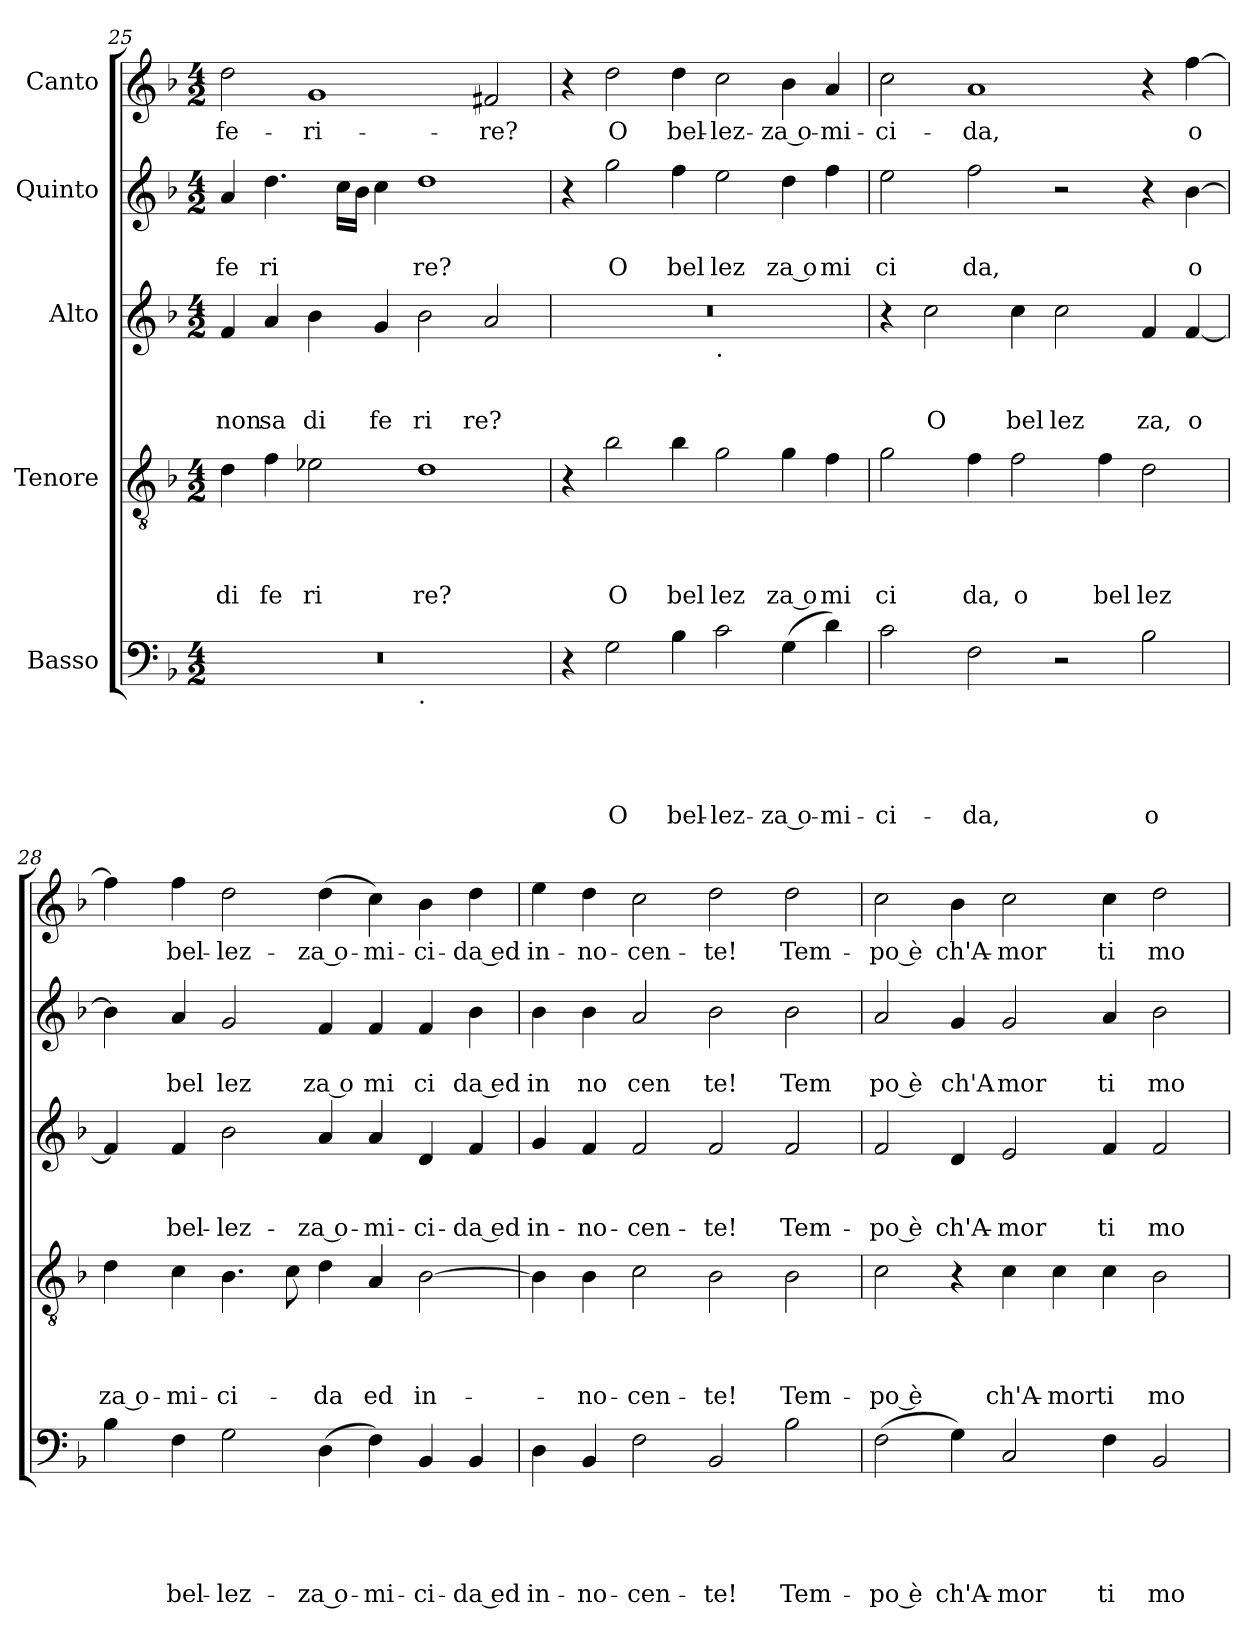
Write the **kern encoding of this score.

**kern	**text	**text	**text	**text	**text	**kern	**text	**text	**text	**text	**kern	**text	**text	**text	**kern	**text	**text	**kern	**text
*part5	*part5	*part5	*part5	*part5	*part5	*part4	*part4	*part4	*part4	*part4	*part3	*part3	*part3	*part3	*part2	*part2	*part2	*part1	*part1
*staff5	*staff5	*staff5	*staff5	*staff5	*staff5	*staff4	*staff4	*staff4	*staff4	*staff4	*staff3	*staff3	*staff3	*staff3	*staff2	*staff2	*staff2	*staff1	*staff1
*I"Basso	*	*	*	*	*	*I"Tenore	*	*	*	*	*I"Alto	*	*	*	*I"Quinto	*	*	*I"Canto	*
*clefF4	*	*	*	*	*	*clefGv2	*	*	*	*	*clefG2	*	*	*	*clefG2	*	*	*clefG2	*
*k[b-]	*	*	*	*	*	*k[b-]	*	*	*	*	*k[b-]	*	*	*	*k[b-]	*	*	*k[b-]	*
*F:	*	*	*	*	*	*F:	*	*	*	*	*F:	*	*	*	*F:	*	*	*F:	*
*M4/2	*	*	*	*	*	*M4/2	*	*	*	*	*M4/2	*	*	*	*M4/2	*	*	*M4/2	*
=25	=25	=25	=25	=25	=25	=25	=25	=25	=25	=25	=25	=25	=25	=25	=25	=25	=25	=25	=25
!	!	!	!	!	!	!	!	!	!	!LO:LY:b	!	!	!	!LO:LY:b	!	!	!LO:LY:b	!	!LO:LY:b
*^	*	*	*	*	*	*	*	*	*	*	*	*	*	*	*	*	*	*	*
0r	1ryy	.	.	.	.	.	4d\	.	.	.	di	4f/	.	.	non	4a/	.	fe	2dd\	fe-
!	!	!	!	!	!	!	!	!	!	!	!LO:LY:b	!	!	!	!LO:LY:b	!	!	!LO:LY:b	!	!
.	.	.	.	.	.	.	4f\	.	.	.	fe	4a/	.	.	sa	4.dd\	.	ri	.	.
!	!	!	!	!	!	!	!	!	!	!	!LO:LY:b	!	!	!	!LO:LY:b	!	!	!	!	!LO:LY:b
.	.	.	.	.	.	.	2e-X\	.	.	.	ri	4b-\	.	.	di	.	.	.	1g	-ri-
.	.	.	.	.	.	.	.	.	.	.	.	.	.	.	.	16cc\LL	.	.	.	.
.	.	.	.	.	.	.	.	.	.	.	.	.	.	.	.	16b-\JJ	.	.	.	.
!	!	!	!	!	!	!	!	!	!	!	!	!	!	!	!LO:LY:b	!	!	!	!	!
.	.	.	.	.	.	.	.	.	.	.	.	4g/	.	.	fe	4cc\	.	.	.	.
!	!LO:TX:b:t=.	!	!	!	!	!	!	!	!	!	!	!	!	!	!	!	!	!	!	!
!	!	!	!	!	!	!	!	!	!	!	!LO:LY:b	!	!	!	!LO:LY:b	!	!	!LO:LY:b	!	!
.	1ryy	.	.	.	.	.	1d	.	.	.	re?	2b-\	.	.	ri	1dd	.	re?	.	.
!	!	!	!	!	!	!	!	!	!	!	!	!	!	!	!LO:LY:b	!	!	!	!	!LO:LY:b
.	.	.	.	.	.	.	.	.	.	.	.	2a/	.	.	re?	.	.	.	2f#X/	-re?
*v	*v	*	*	*	*	*	*	*	*	*	*	*	*	*	*	*	*	*	*	*
=26	=26	=26	=26	=26	=26	=26	=26	=26	=26	=26	=26	=26	=26	=26	=26	=26	=26	=26	=26
*	*	*	*	*	*	*	*	*	*	*	*^	*	*	*	*	*	*	*	*
4r	.	.	.	.	.	4r	.	.	.	.	0r	1ryy	.	.	.	4r	.	.	4r	.
!	!	!	!	!	!LO:LY:b	!	!	!	!	!LO:LY:b	!	!	!	!	!	!	!	!LO:LY:b	!	!LO:LY:b
2G\	.	.	.	.	O	2b-\	.	.	.	O	.	.	.	.	.	2gg\	.	O	2dd\	O
!	!	!	!	!	!LO:LY:b	!	!	!	!	!LO:LY:b	!	!	!	!	!	!	!	!LO:LY:b	!	!LO:LY:b
4B-\	.	.	.	.	bel-	4b-\	.	.	.	bel	.	.	.	.	.	4ff\	.	bel	4dd\	bel-
!	!	!	!	!	!	!	!	!	!	!	!	!LO:TX:b:t=.	!	!	!	!	!	!	!	!
!	!	!	!	!	!LO:LY:b	!	!	!	!	!LO:LY:b	!	!	!	!	!	!	!	!LO:LY:b	!	!LO:LY:b
2c\	.	.	.	.	-lez-	2g\	.	.	.	lez	.	1ryy	.	.	.	2ee\	.	lez	2cc\	-lez-
!	!	!	!	!	!LO:LY:b:rj	!	!	!	!	!LO:LY:b:rj	!	!	!	!	!	!	!	!LO:LY:b:rj	!	!LO:LY:b:rj
(>4G\	.	.	.	.	-za o-	4g\	.	.	.	za o	.	.	.	.	.	4dd\	.	za o	4b-\	-za o-
!	!	!	!	!	!LO:LY:b	!	!	!	!	!LO:LY:b	!	!	!	!	!	!	!	!LO:LY:b	!	!LO:LY:b
4d\)	.	.	.	.	-mi-	4f\	.	.	.	mi	.	.	.	.	.	4ff\	.	mi	4a/	-mi-
=27	=27	=27	=27	=27	=27	=27	=27	=27	=27	=27	=27	=27	=27	=27	=27	=27	=27	=27	=27	=27
!	!	!	!	!	!LO:LY:b	!	!	!	!	!LO:LY:b	!	!	!	!	!	!	!	!LO:LY:b	!	!LO:LY:b
*	*	*	*	*	*	*	*	*	*	*	*v	*v	*	*	*	*	*	*	*	*
2c\	.	.	.	.	-ci-	2g\	.	.	.	ci	4r	.	.	.	2ee\	.	ci	2cc\	-ci-
!	!	!	!	!	!	!	!	!	!	!	!	!	!	!LO:LY:b	!	!	!	!	!
.	.	.	.	.	.	.	.	.	.	.	2cc\	.	.	O	.	.	.	.	.
!	!	!	!	!	!LO:LY:b	!	!	!	!	!LO:LY:b	!	!	!	!	!	!	!LO:LY:b	!	!LO:LY:b
2F\	.	.	.	.	-da,	4f\	.	.	.	da,	.	.	.	.	2ff\	.	da,	1a	-da,
!	!	!	!	!	!	!	!	!	!	!LO:LY:b	!	!	!	!LO:LY:b	!	!	!	!	!
.	.	.	.	.	.	2f\	.	.	.	o	4cc\	.	.	bel	.	.	.	.	.
!	!	!	!	!	!	!	!	!	!	!	!	!	!	!LO:LY:b	!	!	!	!	!
2r	.	.	.	.	.	.	.	.	.	.	2cc\	.	.	lez	2r	.	.	.	.
!	!	!	!	!	!	!	!	!	!	!LO:LY:b	!	!	!	!	!	!	!	!	!
.	.	.	.	.	.	4f\	.	.	.	bel	.	.	.	.	.	.	.	.	.
!	!	!	!	!	!LO:LY:b	!	!	!	!	!LO:LY:b	!	!	!	!LO:LY:b	!	!	!	!	!
2B-\	.	.	.	.	o	2d\	.	.	.	lez	4f/	.	.	za,	4r	.	.	4r	.
!	!	!	!	!	!	!	!	!	!	!	!	!	!	!LO:LY:b	!	!	!LO:LY:b	!	!LO:LY:b
.	.	.	.	.	.	.	.	.	.	.	[>4f/	.	.	o	[>4b-\	.	o	[>4ff\	o
!!LO:PB:g=z
=28	=28	=28	=28	=28	=28	=28	=28	=28	=28	=28	=28	=28	=28	=28	=28	=28	=28	=28	=28
!	!	!	!	!	!	!	!	!	!	!LO:LY:b:rj	!	!	!	!	!	!	!	!	!
4B-\	.	.	.	.	.	4d\	.	.	.	za o-	4f/]	.	.	.	4b-\]	.	.	4ff\]	.
!	!	!	!	!	!LO:LY:b	!	!	!	!	!LO:LY:b	!	!	!	!LO:LY:b	!	!	!LO:LY:b	!	!LO:LY:b
4F\	.	.	.	.	bel-	4c\	.	.	.	-mi-	4f/	.	.	bel-	4a/	.	bel	4ff\	bel-
!	!	!	!	!	!LO:LY:b	!	!	!	!	!LO:LY:b	!	!	!	!LO:LY:b	!	!	!LO:LY:b	!	!LO:LY:b
2G\	.	.	.	.	-lez-	4.B-\	.	.	.	-ci-	2b-\	.	.	-lez-	2g/	.	lez	2dd\	-lez-
.	.	.	.	.	.	8c\	.	.	.	.	.	.	.	.	.	.	.	.	.
!	!	!	!	!	!LO:LY:b:rj	!	!	!	!	!LO:LY:b	!	!	!	!LO:LY:b:rj	!	!	!LO:LY:b:rj	!	!LO:LY:b:rj
(<4D\	.	.	.	.	-za o-	4d\	.	.	.	-da	4a/	.	.	-za o-	4f/	.	za o	(<4dd\	-za o-
!	!	!	!	!	!LO:LY:b	!	!	!	!	!LO:LY:b	!	!	!	!LO:LY:b	!	!	!LO:LY:b	!	!LO:LY:b
4F\)	.	.	.	.	-mi-	4A/	.	.	.	ed	4a/	.	.	-mi-	4f/	.	mi	4cc\)	-mi-
!	!	!	!	!	!LO:LY:b	!	!	!	!	!LO:LY:b	!	!	!	!LO:LY:b	!	!	!LO:LY:b	!	!LO:LY:b
4BB-/	.	.	.	.	-ci-	[>2B-\	.	.	.	in-	4d/	.	.	-ci-	4f/	.	ci	4b-\	-ci-
!	!	!	!	!	!LO:LY:b:rj	!	!	!	!	!	!	!	!	!LO:LY:b:rj	!	!	!LO:LY:b:rj	!	!LO:LY:b:rj
4BB-/	.	.	.	.	-da ed	.	.	.	.	.	4f/	.	.	-da ed	4b-\	.	da ed	4dd\	-da ed
=29	=29	=29	=29	=29	=29	=29	=29	=29	=29	=29	=29	=29	=29	=29	=29	=29	=29	=29	=29
!	!	!	!	!	!LO:LY:b	!	!	!	!	!	!	!	!	!LO:LY:b	!	!	!LO:LY:b	!	!LO:LY:b
4D\	.	.	.	.	in-	4B-\]	.	.	.	.	4g/	.	.	in-	4b-\	.	in	4ee\	in-
!	!	!	!	!	!LO:LY:b	!	!	!	!	!LO:LY:b	!	!	!	!LO:LY:b	!	!	!LO:LY:b	!	!LO:LY:b
4BB-/	.	.	.	.	-no-	4B-\	.	.	.	-no-	4f/	.	.	-no-	4b-\	.	no	4dd\	-no-
!	!	!	!	!	!LO:LY:b	!	!	!	!	!LO:LY:b	!	!	!	!LO:LY:b	!	!	!LO:LY:b	!	!LO:LY:b
2F\	.	.	.	.	-cen-	2c\	.	.	.	-cen-	2f/	.	.	-cen-	2a/	.	cen	2cc\	-cen-
!	!	!	!	!	!LO:LY:b	!	!	!	!	!LO:LY:b	!	!	!	!LO:LY:b	!	!	!LO:LY:b	!	!LO:LY:b
2BB-/	.	.	.	.	-te!	2B-\	.	.	.	-te!	2f/	.	.	-te!	2b-\	.	te!	2dd\	-te!
!	!	!	!	!	!LO:LY:b	!	!	!	!	!LO:LY:b	!	!	!	!LO:LY:b	!	!	!LO:LY:b	!	!LO:LY:b
2B-\	.	.	.	.	Tem-	2B-\	.	.	.	Tem-	2f/	.	.	Tem-	2b-\	.	Tem	2dd\	Tem-
=30	=30	=30	=30	=30	=30	=30	=30	=30	=30	=30	=30	=30	=30	=30	=30	=30	=30	=30	=30
!	!	!	!	!	!LO:LY:b:rj	!	!	!	!	!LO:LY:b:rj	!	!	!	!LO:LY:b:rj	!	!	!LO:LY:b:rj	!	!LO:LY:b:rj
(<2F\	.	.	.	.	-po è	2c\	.	.	.	-po è	2f/	.	.	-po è	2a/	.	po è	2cc\	-po è
!	!	!	!	!	!LO:LY:b	!	!	!	!	!	!	!	!	!LO:LY:b	!	!	!LO:LY:b	!	!LO:LY:b
4G\)	.	.	.	.	ch'A-	4r	.	.	.	.	4d/	.	.	ch'A-	4g/	.	ch'A	4b-\	ch'A-
!	!	!	!	!	!LO:LY:b	!	!	!	!	!LO:LY:b	!	!	!	!LO:LY:b	!	!	!LO:LY:b	!	!LO:LY:b
2C/	.	.	.	.	-mor	4c\	.	.	.	ch'A-	2e/	.	.	-mor	2g/	.	mor	2cc\	-mor
!	!	!	!	!	!	!	!	!	!	!LO:LY:b	!	!	!	!	!	!	!	!	!
.	.	.	.	.	.	4c\	.	.	.	-morti	.	.	.	.	.	.	.	.	.
!	!	!	!	!	!LO:LY:b	!	!	!	!	!	!	!	!	!LO:LY:b	!	!	!LO:LY:b	!	!LO:LY:b
4F\	.	.	.	.	ti	4c\	.	.	.	.	4f/	.	.	ti	4a/	.	ti	4cc\	ti
!	!	!	!	!	!LO:LY:b	!	!	!	!	!LO:LY:b	!	!	!	!LO:LY:b	!	!	!LO:LY:b	!	!LO:LY:b
2BB-/	.	.	.	.	mo-	2B-\	.	.	.	mo-	2f/	.	.	mo-	2b-\	.	mo	2dd\	mo-
=	=	=	=	=	=	=	=	=	=	=	=	=	=	=	=	=	=	=	=
*-	*-	*-	*-	*-	*-	*-	*-	*-	*-	*-	*-	*-	*-	*-	*-	*-	*-	*-	*-
